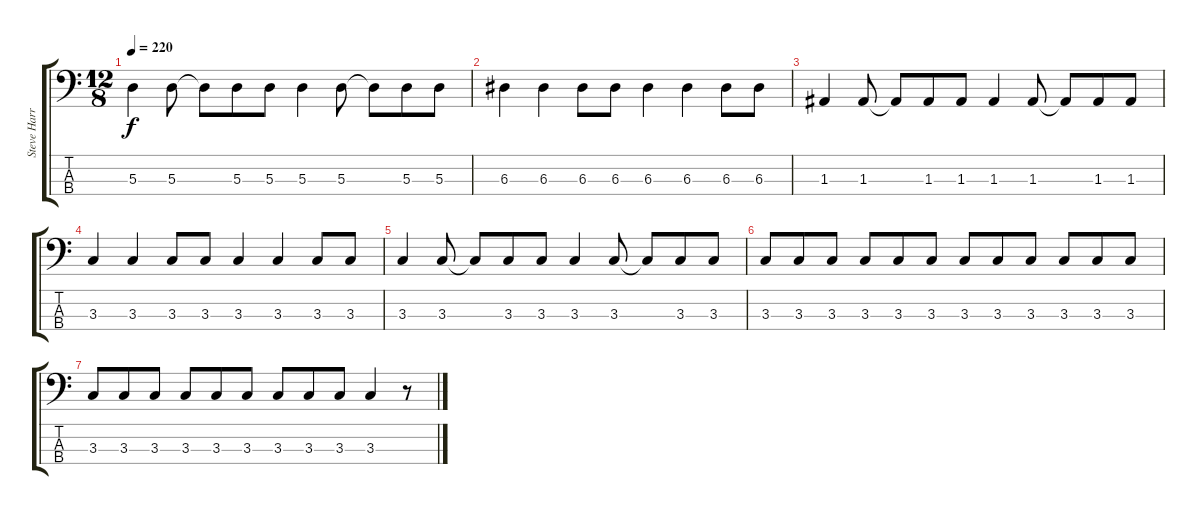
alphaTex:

\track ("Steve Harris" "Steve Harr") {instrument electricbassfinger}
\staff {score tabs}
\tuning (G2 D2 A1 E1) {hide}
\ts (12 8)
\tempo 220
\clef f4
\ks c
5.3.4{dy f} 5.3.8 5.3{t}.8 5.3.8 5.3.8 5.3.4 5.3.8 5.3{t}.8 5.3.8 5.3.8 |
6.3.4 6.3.4 6.3.8 6.3.8 6.3.4 6.3.4 6.3.8 6.3.8 |
1.3.4 1.3.8 1.3{t}.8 1.3.8 1.3.8 1.3.4 1.3.8 1.3{t}.8 1.3.8 1.3.8 |
3.3.4 3.3.4 3.3.8 3.3.8 3.3.4 3.3.4 3.3.8 3.3.8 |
3.3.4 3.3.8 3.3{t}.8 3.3.8 3.3.8 3.3.4 3.3.8 3.3{t}.8 3.3.8 3.3.8 |
3.3.8 3.3.8 3.3.8 3.3.8 3.3.8 3.3.8 3.3.8 3.3.8 3.3.8 3.3.8 3.3.8 3.3.8 |
3.3.8 3.3.8 3.3.8 3.3.8 3.3.8 3.3.8 3.3.8 3.3.8 3.3.8 3.3.4 r.8
